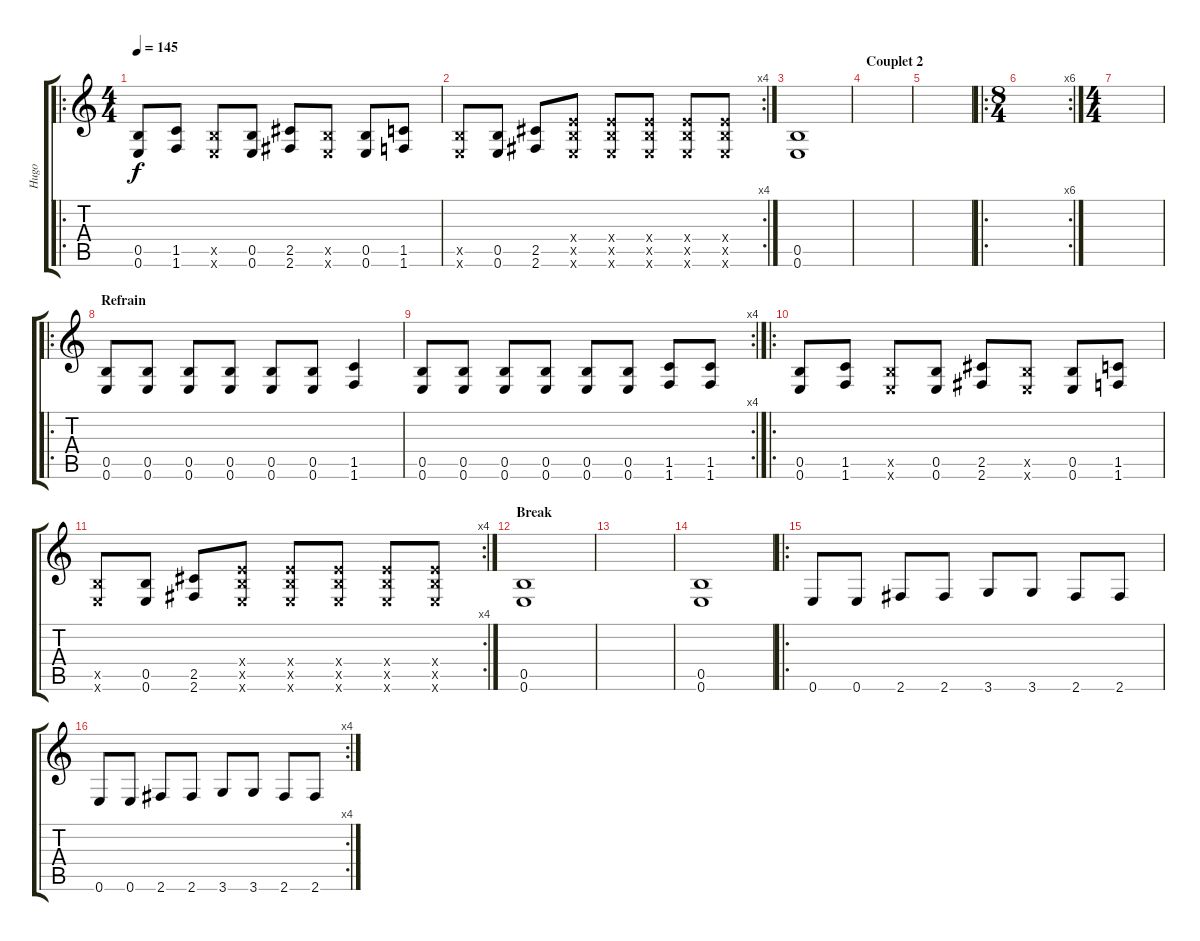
\track ("Hugo" "Hugo") {instrument distortionguitar}
\staff {score tabs}
\tuning (Gb4 Db4 A3 E3 B2 E2) {hide}
\ro
\ts (4 4)
\tempo 145
\clef g2
\ks c
(0.5 0.6).8{dy f} (1.5 1.6).8 (0.5{x} 0.6{x}).8 (0.5 0.6).8 (2.5 2.6).8 (0.5{x} 0.6{x}).8 (0.5 0.6).8 (1.5 1.6).8 |
\rc 4
(0.5{x} 0.6{x}).8 (0.5 0.6).8 (2.5 2.6).8 (0.4{x} 0.5{x} 0.6{x}).8 (0.4{x} 0.5{x} 0.6{x}).8 (0.4{x} 0.5{x} 0.6{x}).8 (0.4{x} 0.5{x} 0.6{x}).8 (0.4{x} 0.5{x} 0.6{x}).8 |
(0.5 0.6).1 |
\section ("" "Couplet 2")
|
|
\ro
\rc 6
\ts (8 4)
|
\ts (4 4)
|
\ro
\section ("" "Refrain")
(0.5 0.6).8 (0.5 0.6).8 (0.5 0.6).8 (0.5 0.6).8 (0.5 0.6).8 (0.5 0.6).8 (1.5 1.6).4 |
\rc 4
(0.5 0.6).8 (0.5 0.6).8 (0.5 0.6).8 (0.5 0.6).8 (0.5 0.6).8 (0.5 0.6).8 (1.5 1.6).8 (1.5 1.6).8 |
\ro
(0.5 0.6).8 (1.5 1.6).8 (0.5{x} 0.6{x}).8 (0.5 0.6).8 (2.5 2.6).8 (0.5{x} 0.6{x}).8 (0.5 0.6).8 (1.5 1.6).8 |
\rc 4
(0.5{x} 0.6{x}).8 (0.5 0.6).8 (2.5 2.6).8 (0.4{x} 0.5{x} 0.6{x}).8 (0.4{x} 0.5{x} 0.6{x}).8 (0.4{x} 0.5{x} 0.6{x}).8 (0.4{x} 0.5{x} 0.6{x}).8 (0.4{x} 0.5{x} 0.6{x}).8 |
\section ("" "Break")
(0.5 0.6).1 |
|
(0.5 0.6).1 |
\ro
0.6.8 0.6.8 2.6.8 2.6.8 3.6.8 3.6.8 2.6.8 2.6.8 |
\rc 4
0.6.8 0.6.8 2.6.8 2.6.8 3.6.8 3.6.8 2.6.8 2.6.8
